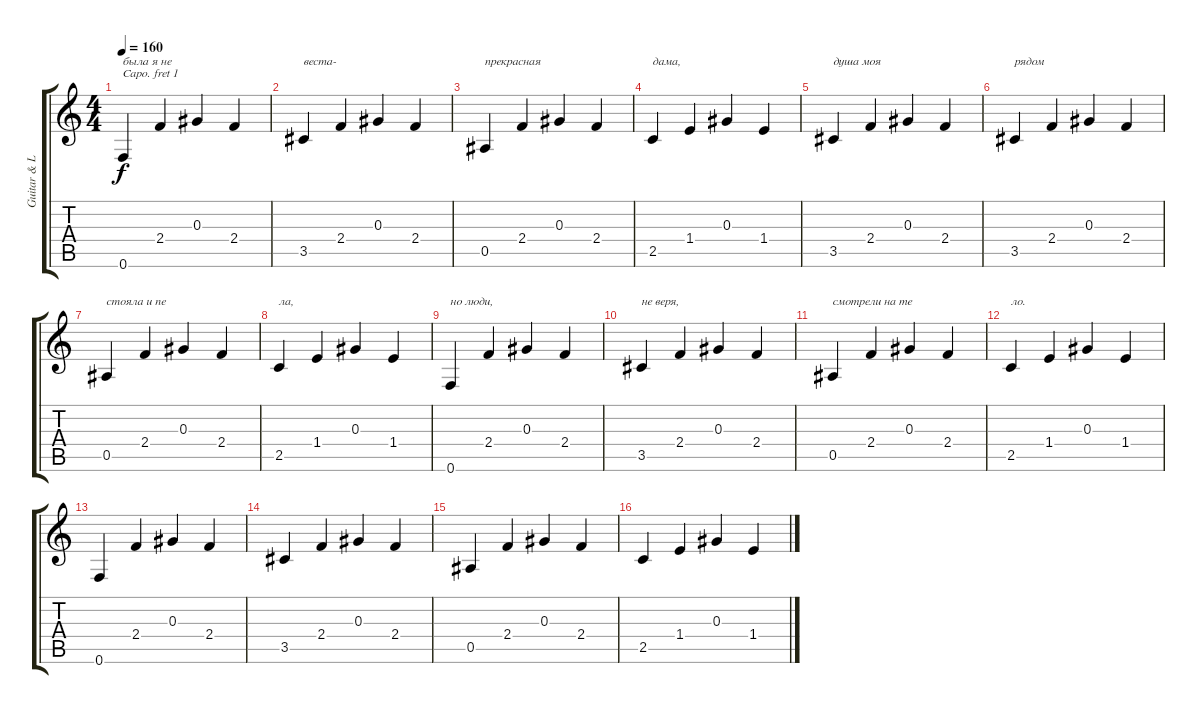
\track ("Guitar & Lyrics" "Guitar & L") {instrument acousticguitarsteel}
\staff {score tabs}
\capo 1
\tuning (E4 B3 G3 D3 A2 E2) {hide}
\ts (4 4)
\tempo 160
\clef g2
\ks c
0.6.4{txt "была я не" dy f} 2.4.4 0.3.4 2.4.4 |
3.5.4{txt "веста-"} 2.4.4 0.3.4 2.4.4 |
0.5.4{txt "прекрасная "} 2.4.4 0.3.4 2.4.4 |
2.5.4{txt "дама,"} 1.4.4 0.3.4 1.4.4 |
3.5.4{txt "душа моя"} 2.4.4 0.3.4 2.4.4 |
3.5.4{txt "рядом"} 2.4.4 0.3.4 2.4.4 |
0.5.4{txt "стояла и пе"} 2.4.4 0.3.4 2.4.4 |
2.5.4{txt "ла,"} 1.4.4 0.3.4 1.4.4 |
0.6.4{txt "но люди,"} 2.4.4 0.3.4 2.4.4 |
3.5.4{txt "не веря,"} 2.4.4 0.3.4 2.4.4 |
0.5.4{txt "смотрели на те"} 2.4.4 0.3.4 2.4.4 |
2.5.4{txt "ло."} 1.4.4 0.3.4 1.4.4 |
0.6.4 2.4.4 0.3.4 2.4.4 |
3.5.4 2.4.4 0.3.4 2.4.4 |
0.5.4 2.4.4 0.3.4 2.4.4 |
2.5.4 1.4.4 0.3.4 1.4.4
